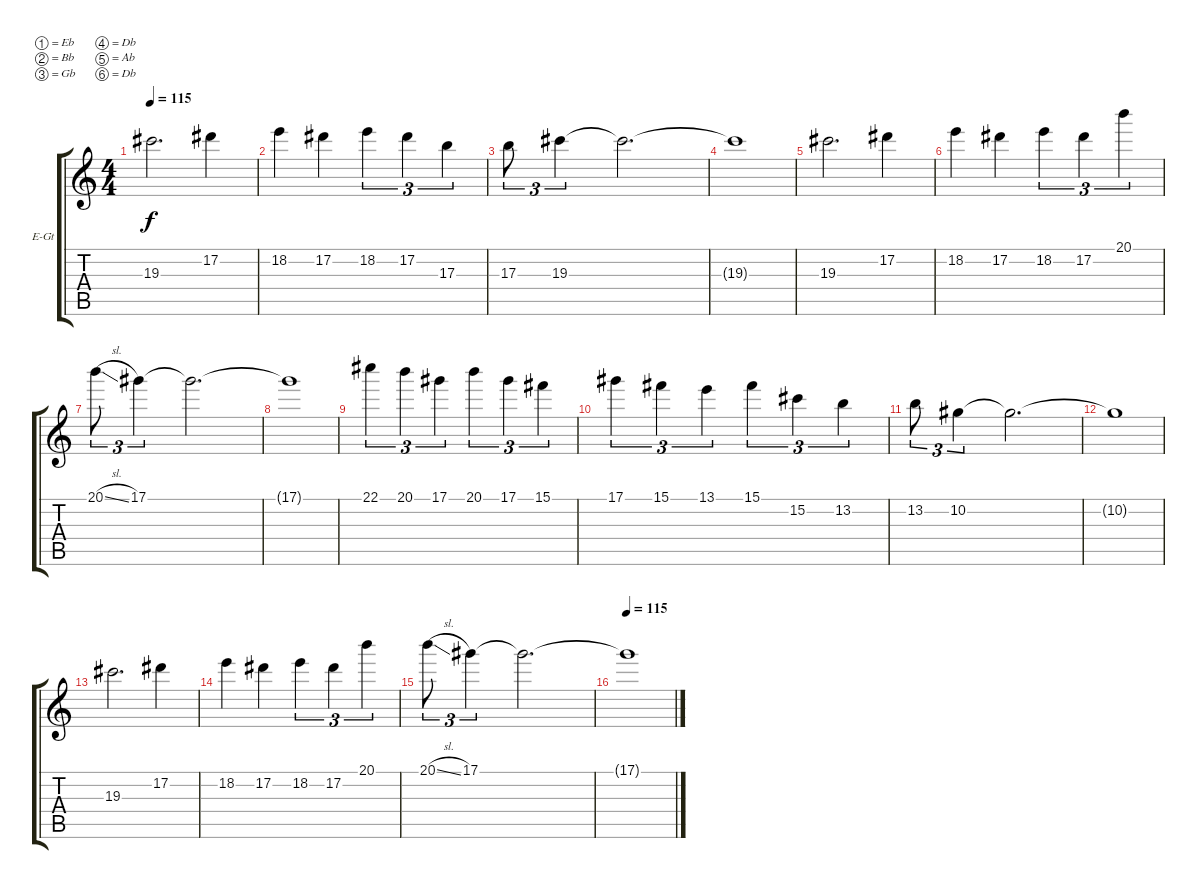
\bracketExtendMode groupsimilarinstruments
\firstSystemTrackNameOrientation horizontal
\otherSystemsTrackNameOrientation horizontal
\track ("Electric Guitar" "E-Gt") {instrument overdrivenguitar}
\staff {score tabs}
\tuning (Eb4 Bb3 Gb3 Db3 Ab2 Db2)
\ts (4 4)
\tempo 115
\clef g2
\scale
0.333333
\ks c
19.3.2{d dy f} 17.2.4 |
\scale
0.333333 18.2.4 17.2.4 18.2.4{tu (3 2)} 17.2.4{tu (3 2)} 17.3.4{tu (3 2)} |
\scale
0.333333 17.3.8{tu (3 2)} 19.3.4{tu (3 2)} 19.3{t}.2{d} |
\scale
0.333333 19.3{t}.1 |
\scale
0.333333 19.3.2{d} 17.2.4 |
\scale
0.333333 18.2.4 17.2.4 18.2.4{tu (3 2)} 17.2.4{tu (3 2)} 20.1.4{tu (3 2)} |
\scale
0.333333 20.1{sl}.8{tu (3 2)} 17.1.4{tu (3 2)} 17.1{t}.2{d} |
\scale
0.333333 17.1{t}.1 |
\scale
0.333333 22.1.4{tu (3 2)} 20.1.4{tu (3 2)} 17.1.4{tu (3 2)} 20.1.4{tu (3 2)} 17.1.4{tu (3 2)} 15.1.4{tu (3 2)} |
\scale
0.333333 17.1.4{tu (3 2)} 15.1.4{tu (3 2)} 13.1.4{tu (3 2)} 15.1.4{tu (3 2)} 15.2.4{tu (3 2)} 13.2.4{tu (3 2)} |
\scale
0.333333 13.2.8{tu (3 2)} 10.2.4{tu (3 2)} 10.2{t}.2{d} |
\scale
0.333333 10.2{t}.1 |
\scale
0.333333 19.3.2{d} 17.2.4 |
\scale
0.333333 18.2.4 17.2.4 18.2.4{tu (3 2)} 17.2.4{tu (3 2)} 20.1.4{tu (3 2)} |
\scale
0.333333 20.1{sl}.8{tu (3 2)} 17.1.4{tu (3 2)} 17.1{t}.2{d} |
\tempo (115 0.00625)
\scale
0.333333 17.1{t}.1
